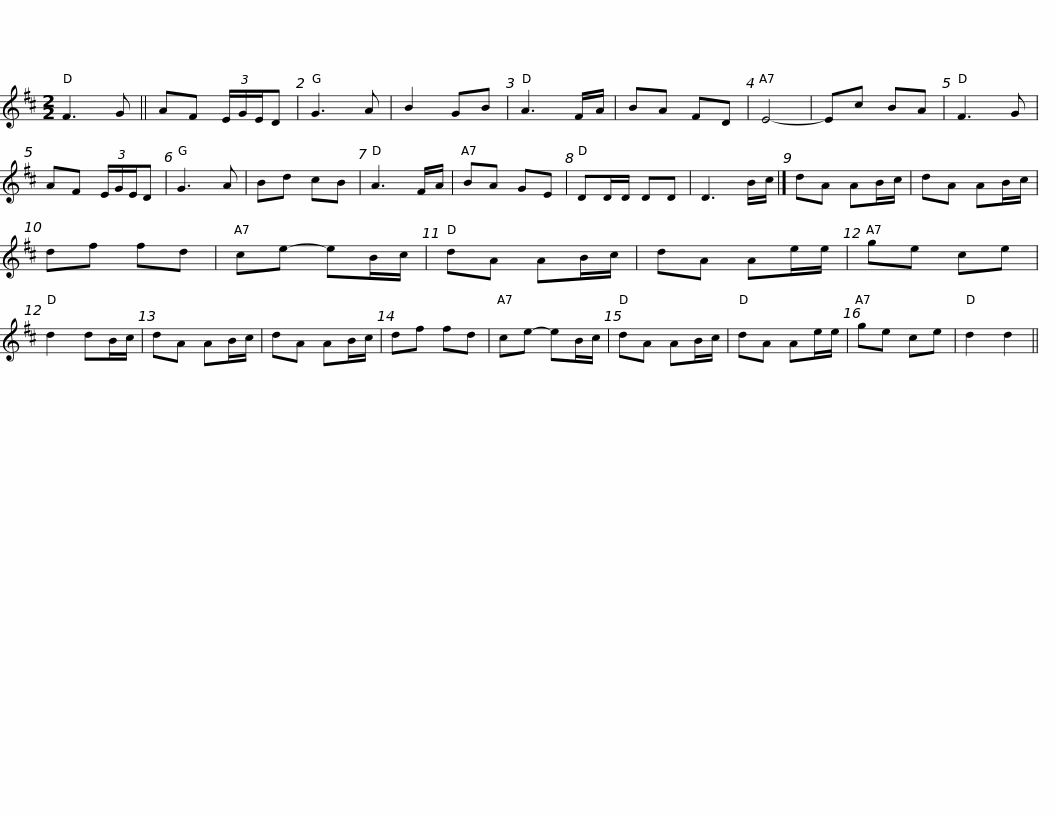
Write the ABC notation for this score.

X:1
L:1/8
M:2/2
I:linebreak $
K:D
V:1 treble
V:1
 F3 G || AF (3E/G/E/D | G3 A | B2 GB | A3 F/A/ | %5
 BA FD | E4- | Ec BA | F3 G | AF (3E/G/E/D | %10
 G3 A |$ Bd cB | A3 F/A/ | BA GE | DD/D/ DD | %15
 D3 B/c/ |] dA AB/c/ | dA AB/c/ | df fd | ce- eB/c/ | %20
 dA AB/c/ |$ dA Ae/e/ | ge ce | d2 dB/c/ | dA AB/c/ | %25
 dA AB/c/ | df fd | ce- eB/c/ | dA AB/c/ | dA Ae/e/ |$ %30
 ge ce | d2 d2 || %32
